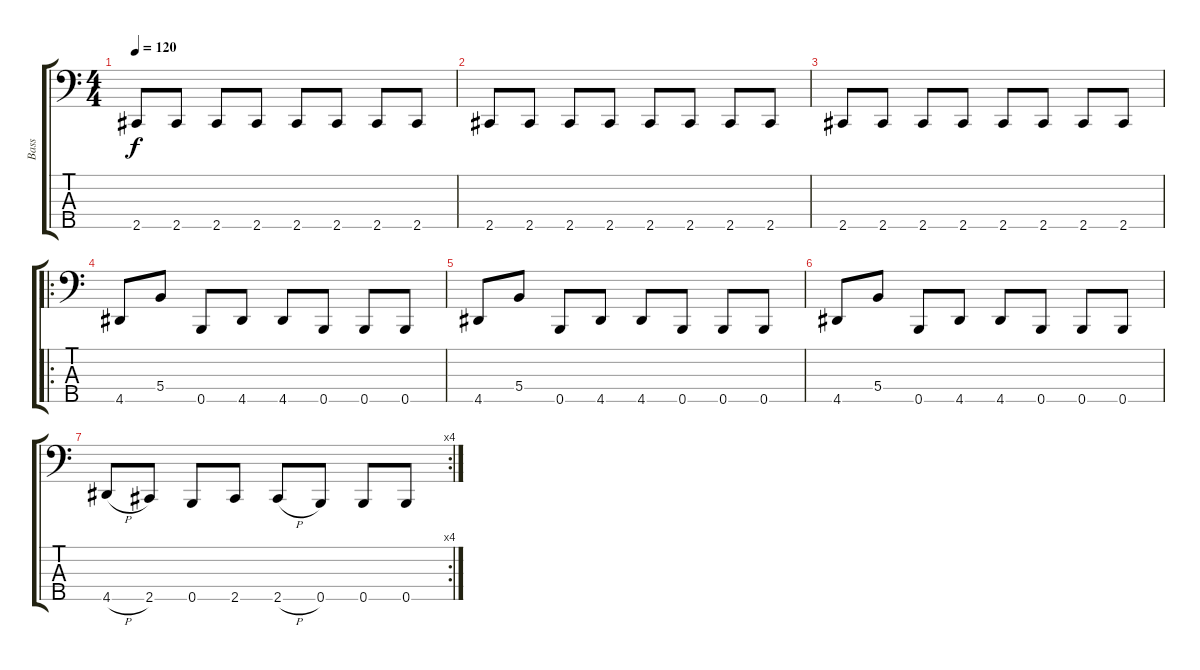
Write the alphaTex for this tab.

\track ("Bass" "Bass") {instrument electricbasspick}
\staff {score tabs}
\tuning (Gb2 E2 B1 Gb1 B0) {hide}
\ts (4 4)
\tempo 120
\clef f4
\ks c
2.5.8{dy f} 2.5.8 2.5.8 2.5.8 2.5.8 2.5.8 2.5.8 2.5.8 |
2.5.8 2.5.8 2.5.8 2.5.8 2.5.8 2.5.8 2.5.8 2.5.8 |
2.5.8 2.5.8 2.5.8 2.5.8 2.5.8 2.5.8 2.5.8 2.5.8 |
\ro
4.5.8 5.4.8 0.5.8 4.5.8 4.5.8 0.5.8 0.5.8 0.5.8 |
4.5.8 5.4.8 0.5.8 4.5.8 4.5.8 0.5.8 0.5.8 0.5.8 |
4.5.8 5.4.8 0.5.8 4.5.8 4.5.8 0.5.8 0.5.8 0.5.8 |
\rc 4
4.5{h}.8 2.5.8 0.5.8 2.5.8 2.5{h}.8 0.5.8 0.5.8 0.5.8
